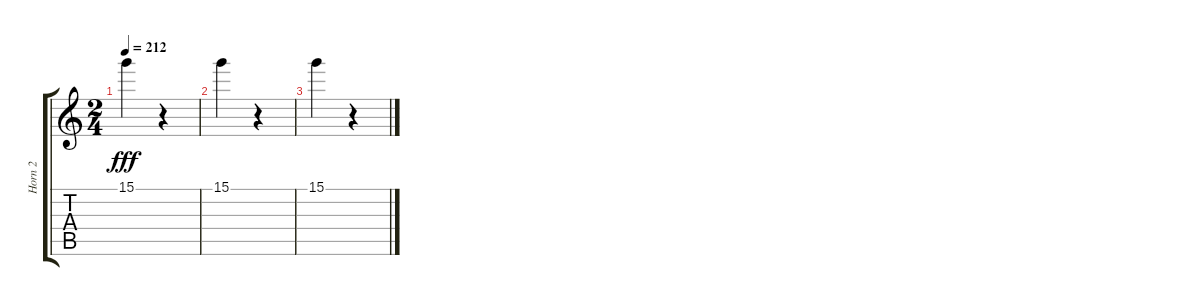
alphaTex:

\track ("Horn 2" "Horn 2") {instrument acousticguitarnylon}
\staff {score tabs}
\tuning (E4 B3 G3 D3 A2 E2) {hide}
\ts (2 4)
\tempo 212
\clef g2
\ks c
15.1.4{dy fff} r.4 |
15.1.4 r.4 |
15.1.4 r.4
